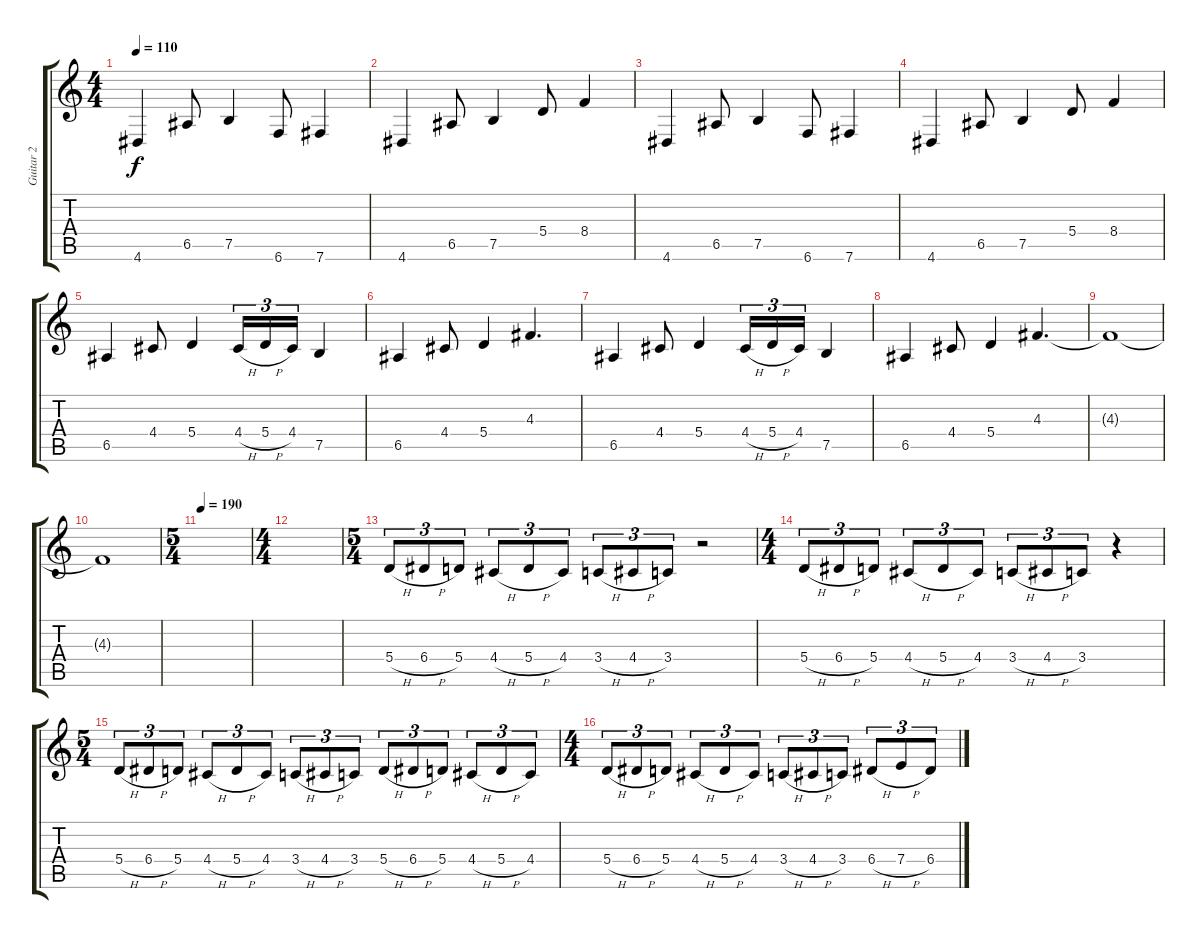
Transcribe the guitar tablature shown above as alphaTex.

\track ("Guitar 2" "Guitar 2") {instrument distortionguitar}
\staff {score tabs}
\tuning (B3 Gb3 D3 A2 E2 B1) {hide}
\ts (4 4)
\tempo 110
\clef g2
\ks aminor
4.6.4{dy f} 6.5.8 7.5.4 6.6.8 7.6.4 |
4.6.4 6.5.8 7.5.4 5.4.8 8.4.4 |
4.6.4 6.5.8 7.5.4 6.6.8 7.6.4 |
4.6.4 6.5.8 7.5.4 5.4.8 8.4.4 |
6.5.4 4.4.8 5.4.4 4.4{h}.16{tu (3 2)} 5.4{h}.16{tu (3 2)} 4.4.16{tu (3 2)} 7.5.4 |
6.5.4 4.4.8 5.4.4 4.3.4{d} |
6.5.4 4.4.8 5.4.4 4.4{h}.16{tu (3 2)} 5.4{h}.16{tu (3 2)} 4.4.16{tu (3 2)} 7.5.4 |
6.5.4 4.4.8 5.4.4 4.3.4{d} |
4.3{t}.1 |
4.3{t}.1{volume 8} |
\ts (5 4)
\tempo 190
|
\ts (4 4)
|
\ts (5 4)
5.4{h}.8{tu (3 2)} 6.4{h}.8{tu (3 2)} 5.4.8{tu (3 2)} 4.4{h}.8{tu (3 2)} 5.4{h}.8{tu (3 2)} 4.4.8{tu (3 2)} 3.4{h}.8{tu (3 2)} 4.4{h}.8{tu (3 2)} 3.4.8{tu (3 2)} r.2 |
\ts (4 4)
5.4{h}.8{tu (3 2)} 6.4{h}.8{tu (3 2)} 5.4.8{tu (3 2)} 4.4{h}.8{tu (3 2)} 5.4{h}.8{tu (3 2)} 4.4.8{tu (3 2)} 3.4{h}.8{tu (3 2)} 4.4{h}.8{tu (3 2)} 3.4.8{tu (3 2)} r.4 |
\ts (5 4)
5.4{h}.8{tu (3 2)} 6.4{h}.8{tu (3 2)} 5.4.8{tu (3 2)} 4.4{h}.8{tu (3 2)} 5.4{h}.8{tu (3 2)} 4.4.8{tu (3 2)} 3.4{h}.8{tu (3 2)} 4.4{h}.8{tu (3 2)} 3.4.8{tu (3 2)} 5.4{h}.8{tu (3 2)} 6.4{h}.8{tu (3 2)} 5.4.8{tu (3 2)} 4.4{h}.8{tu (3 2)} 5.4{h}.8{tu (3 2)} 4.4.8{tu (3 2)} |
\ts (4 4)
5.4{h}.8{tu (3 2)} 6.4{h}.8{tu (3 2)} 5.4.8{tu (3 2)} 4.4{h}.8{tu (3 2)} 5.4{h}.8{tu (3 2)} 4.4.8{tu (3 2)} 3.4{h}.8{tu (3 2)} 4.4{h}.8{tu (3 2)} 3.4.8{tu (3 2)} 6.4{h}.8{tu (3 2)} 7.4{h}.8{tu (3 2)} 6.4.8{tu (3 2)}
